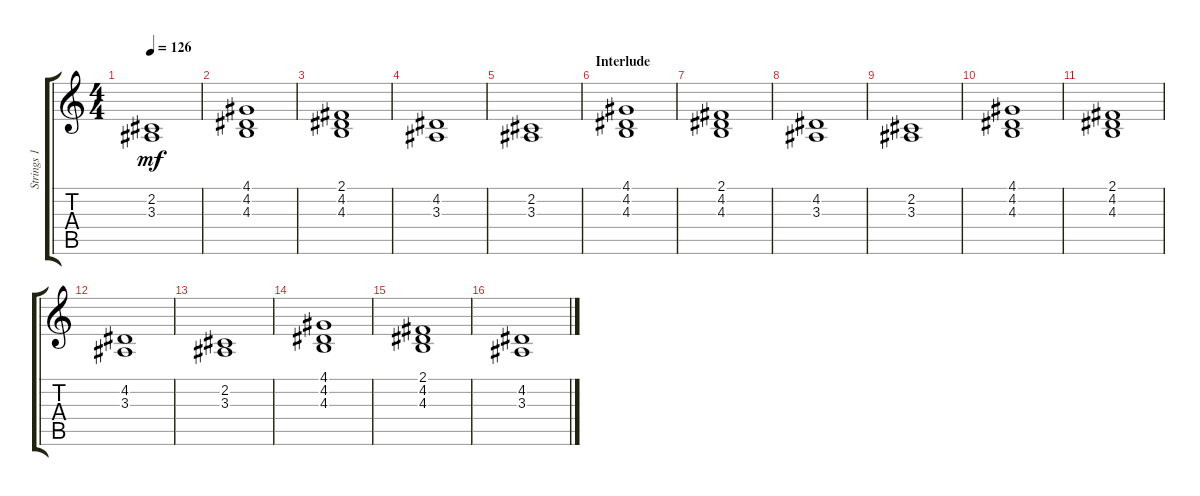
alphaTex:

\track ("Strings 1" "Strings 1") {instrument synthstrings2}
\staff {score tabs}
\tuning (E4 B3 G3 D3 A2 E2) {hide}
\ts (4 4)
\tempo 126
\clef g2
\ks c
(2.2 3.3).1{dy mf} |
(4.1 4.2 4.3).1 |
(2.1 4.2 4.3).1 |
(4.2 3.3).1 |
(2.2 3.3).1 |
\section ("" "Interlude")
(4.1 4.2 4.3).1 |
(2.1 4.2 4.3).1 |
(4.2 3.3).1 |
(2.2 3.3).1 |
(4.1 4.2 4.3).1 |
(2.1 4.2 4.3).1 |
(4.2 3.3).1 |
(2.2 3.3).1 |
(4.1 4.2 4.3).1 |
(2.1 4.2 4.3).1 |
(4.2 3.3).1
